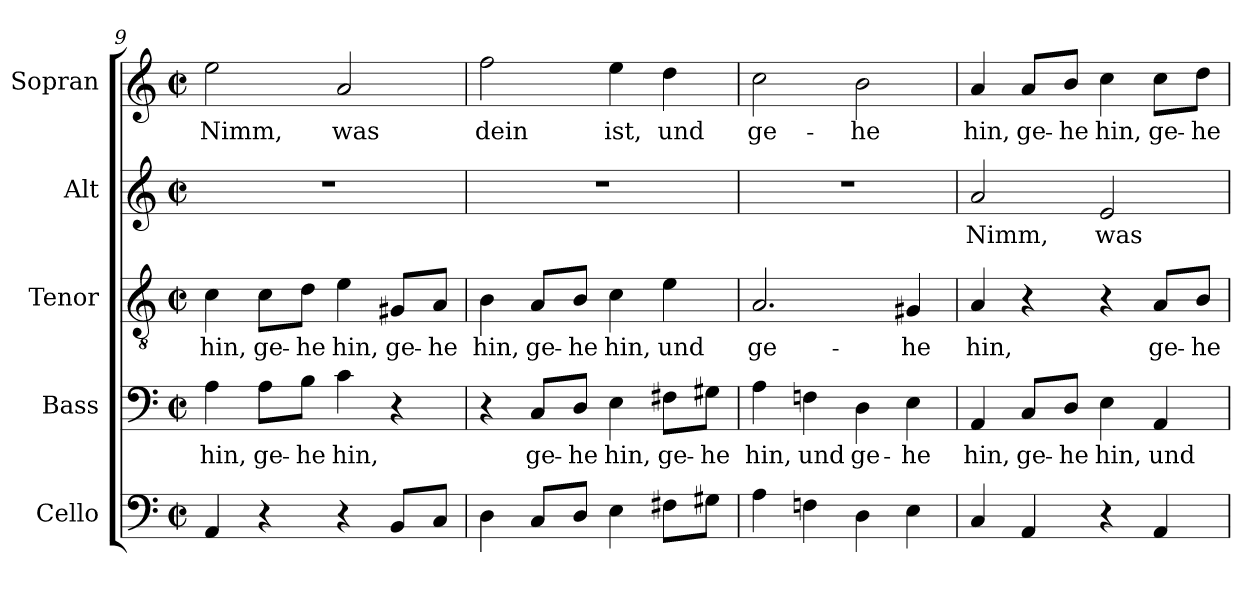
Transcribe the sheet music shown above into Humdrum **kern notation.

**kern	**kern	**text	**kern	**text	**kern	**text	**kern	**text
*part5	*part4	*part4	*part3	*part3	*part2	*part2	*part1	*part1
*staff5	*staff4	*staff4	*staff3	*staff3	*staff2	*staff2	*staff1	*staff1
*I"Cello	*I"Bass	*	*I"Tenor	*	*I"Alt	*	*I"Sopran	*
*	*I'B.	*	*I'T.	*	*I'A.	*	*I'S.	*
*clefF4	*clefF4	*	*clefGv2	*	*clefG2	*	*clefG2	*
*	*	*	*ITrd7c12	*	*	*	*	*
*k[]	*k[]	*	*k[]	*	*k[]	*	*k[]	*
*C:	*C:	*	*C:	*	*C:	*	*C:	*
*M2/2	*M2/2	*	*M2/2	*	*M2/2	*	*M2/2	*
*met(c|)	*met(c|)	*	*met(c|)	*	*met(c|)	*	*met(c|)	*
=9	=9	=9	=9	=9	=9	=9	=9	=9
!	!	!LO:LY:b:color=#000000	!	!	!	!	!	!
!	!	!	!	!LO:LY:b:color=#000000	!	!	!	!
!	!	!	!	!	!	!	!	!LO:LY:b:color=#000000
4AAi/	4Ai\	hin,	4Ci\	hin,	1r	.	2eei\	Nimm,
!	!	!LO:LY:b:color=#000000	!	!	!	!	!	!
!	!	!	!	!LO:LY:b:color=#000000	!	!	!	!
4r	8Ai\L	ge-	8Ci\L	ge-	.	.	.	.
!	!	!LO:LY:b:color=#000000	!	!	!	!	!	!
!	!	!	!	!LO:LY:b:color=#000000	!	!	!	!
.	8Bi\J	-he	8Di\J	-he	.	.	.	.
!	!	!LO:LY:b:color=#000000	!	!	!	!	!	!
!	!	!	!	!LO:LY:b:color=#000000	!	!	!	!
!	!	!	!	!	!	!	!	!LO:LY:b:color=#000000
4r	4ci\	hin,	4Ei\	hin,	.	.	2ai/	was
!	!	!	!	!LO:LY:b:color=#000000	!	!	!	!
8BBi/L	4r	.	8GG#Xi/L	ge-	.	.	.	.
!	!	!	!	!LO:LY:b:color=#000000	!	!	!	!
8Ci/J	.	.	8AAi/J	-he	.	.	.	.
!!LO:LB:g=z
=10	=10	=10	=10	=10	=10	=10	=10	=10
!	!	!	!	!LO:LY:b:color=#000000	!	!	!	!
!	!	!	!	!	!	!	!	!LO:LY:b:color=#000000
4Di\	4r	.	4BBi\	hin,	1r	.	2ffi\	dein
!	!	!LO:LY:b:color=#000000	!	!	!	!	!	!
!	!	!	!	!LO:LY:b:color=#000000	!	!	!	!
8Ci/L	8Ci/L	ge-	8AAi/L	ge-	.	.	.	.
!	!	!LO:LY:b:color=#000000	!	!	!	!	!	!
!	!	!	!	!LO:LY:b:color=#000000	!	!	!	!
8Di/J	8Di/J	-he	8BBi/J	-he	.	.	.	.
!	!	!LO:LY:b:color=#000000	!	!	!	!	!	!
!	!	!	!	!LO:LY:b:color=#000000	!	!	!	!
!	!	!	!	!	!	!	!	!LO:LY:b:color=#000000
4Ei\	4Ei\	hin,	4Ci\	hin,	.	.	4eei\	ist,
!	!	!LO:LY:b:color=#000000	!	!	!	!	!	!
!	!	!	!	!LO:LY:b:color=#000000	!	!	!	!
!	!	!	!	!	!	!	!	!LO:LY:b:color=#000000
8F#Xi\L	8F#Xi\L	ge-	4Ei\	und	.	.	4ddi\	und
!	!	!LO:LY:b:color=#000000	!	!	!	!	!	!
8G#Xi\J	8G#Xi\J	-he	.	.	.	.	.	.
=11	=11	=11	=11	=11	=11	=11	=11	=11
!	!	!LO:LY:b:color=#000000	!	!	!	!	!	!
!	!	!	!	!LO:LY:b:color=#000000	!	!	!	!
!	!	!	!	!	!	!	!	!LO:LY:b:color=#000000
4Ai\	4Ai\	hin,	2.AAi/	ge-	1r	.	2cci\	ge-
!	!	!LO:LY:b:color=#000000	!	!	!	!	!	!
4Fni\	4Fni\	und	.	.	.	.	.	.
!	!	!LO:LY:b:color=#000000	!	!	!	!	!	!
!	!	!	!	!	!	!	!	!LO:LY:b:color=#000000
4Di\	4Di\	ge-	.	.	.	.	2bi\	-he
!	!	!LO:LY:b:color=#000000	!	!	!	!	!	!
!	!	!	!	!LO:LY:b:color=#000000	!	!	!	!
4Ei\	4Ei\	-he	4GG#Xi/	-he	.	.	.	.
=12	=12	=12	=12	=12	=12	=12	=12	=12
!	!	!LO:LY:b:color=#000000	!	!	!	!	!	!
!	!	!	!	!LO:LY:b:color=#000000	!	!	!	!
!	!	!	!	!	!	!LO:LY:b:color=#000000	!	!
!	!	!	!	!	!	!	!	!LO:LY:b:color=#000000
4Ci/	4AAi/	hin,	4AAi/	hin,	2ai/	Nimm,	4ai/	hin,
!	!	!LO:LY:b:color=#000000	!	!	!	!	!	!
!	!	!	!	!	!	!	!	!LO:LY:b:color=#000000
4AAi/	8Ci/L	ge-	4r	.	.	.	8ai/L	ge-
!	!	!LO:LY:b:color=#000000	!	!	!	!	!	!
!	!	!	!	!	!	!	!	!LO:LY:b:color=#000000
.	8Di/J	-he	.	.	.	.	8bi/J	-he
!	!	!LO:LY:b:color=#000000	!	!	!	!	!	!
!	!	!	!	!	!	!LO:LY:b:color=#000000	!	!
!	!	!	!	!	!	!	!	!LO:LY:b:color=#000000
4r	4Ei\	hin,	4r	.	2ei/	was	4cci\	hin,
!	!	!LO:LY:b:color=#000000	!	!	!	!	!	!
!	!	!	!	!LO:LY:b:color=#000000	!	!	!	!
!	!	!	!	!	!	!	!	!LO:LY:b:color=#000000
4AAi/	4AAi/	und	8AAi/L	ge-	.	.	8cci\L	ge-
!	!	!	!	!LO:LY:b:color=#000000	!	!	!	!
!	!	!	!	!	!	!	!	!LO:LY:b:color=#000000
.	.	.	8BBi/J	-he	.	.	8ddi\J	-he
=	=	=	=	=	=	=	=	=
*-	*-	*-	*-	*-	*-	*-	*-	*-
